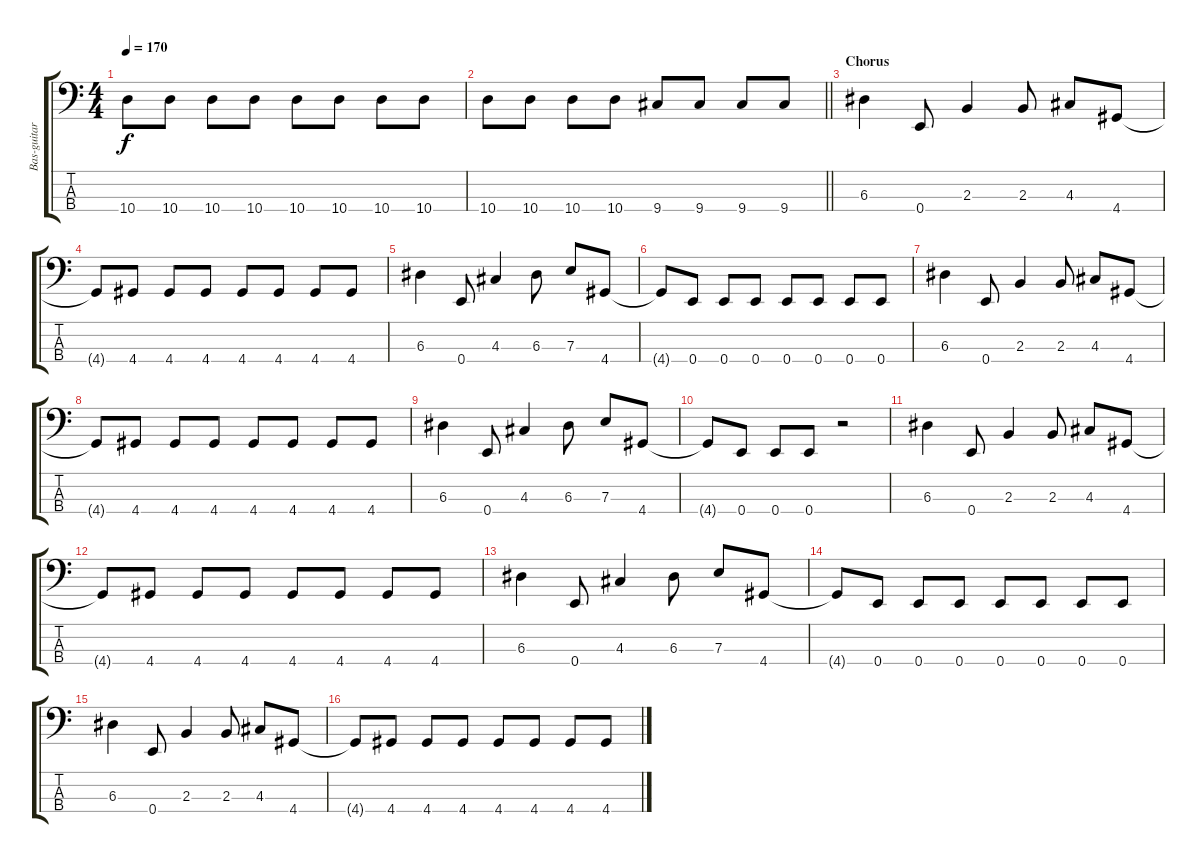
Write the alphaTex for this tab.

\track ("Bas-guitar" "Bas-guitar") {instrument electricbassfinger}
\staff {score tabs}
\tuning (G2 D2 A1 E1) {hide}
\ts (4 4)
\tempo 170
\clef f4
\ks c
10.4.8{dy f} 10.4.8 10.4.8 10.4.8 10.4.8 10.4.8 10.4.8 10.4.8 |
\barLineRight lightlight
10.4.8 10.4.8 10.4.8 10.4.8 9.4.8 9.4.8 9.4.8 9.4.8 |
\section ("" "Chorus")
6.3.4 0.4.8 2.3.4 2.3.8 4.3.8 4.4.8 |
4.4{t}.8 4.4.8 4.4.8 4.4.8 4.4.8 4.4.8 4.4.8 4.4.8 |
6.3.4 0.4.8 4.3.4 6.3.8 7.3.8 4.4.8 |
4.4{t}.8 0.4.8 0.4.8 0.4.8 0.4.8 0.4.8 0.4.8 0.4.8 |
6.3.4 0.4.8 2.3.4 2.3.8 4.3.8 4.4.8 |
4.4{t}.8 4.4.8 4.4.8 4.4.8 4.4.8 4.4.8 4.4.8 4.4.8 |
6.3.4 0.4.8 4.3.4 6.3.8 7.3.8 4.4.8 |
4.4{t}.8 0.4.8 0.4.8 0.4.8 r.2 |
6.3.4 0.4.8 2.3.4 2.3.8 4.3.8 4.4.8 |
4.4{t}.8 4.4.8 4.4.8 4.4.8 4.4.8 4.4.8 4.4.8 4.4.8 |
6.3.4 0.4.8 4.3.4 6.3.8 7.3.8 4.4.8 |
4.4{t}.8 0.4.8 0.4.8 0.4.8 0.4.8 0.4.8 0.4.8 0.4.8 |
6.3.4 0.4.8 2.3.4 2.3.8 4.3.8 4.4.8 |
4.4{t}.8 4.4.8 4.4.8 4.4.8 4.4.8 4.4.8 4.4.8 4.4.8
